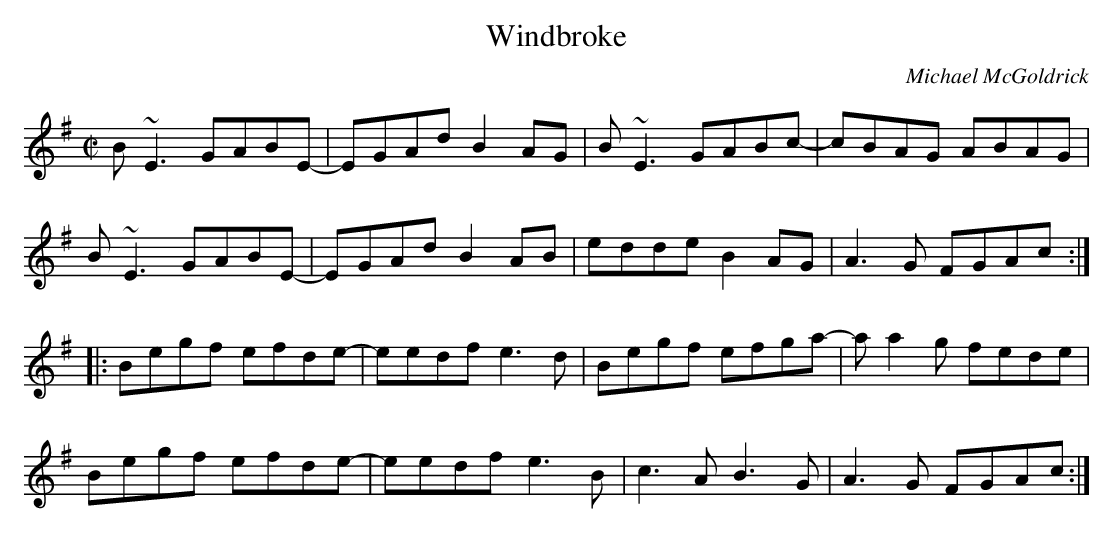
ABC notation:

X:1
T:Windbroke
M:C|
L:1/8
C:Michael McGoldrick
K:EMin
B~E3 GABE- | EGAd B2AG | B~E3 GABc- | cBAG ABAG |
!B~E3 GABE- | EGAd B2AB | edde B2AG | A3G FGAc ::
!Begf efde- | eedf e3d | Begf efga- | aa2g fede |
!Begf efde- | eedf e3B | c3A B3G | A3G FGAc :|
